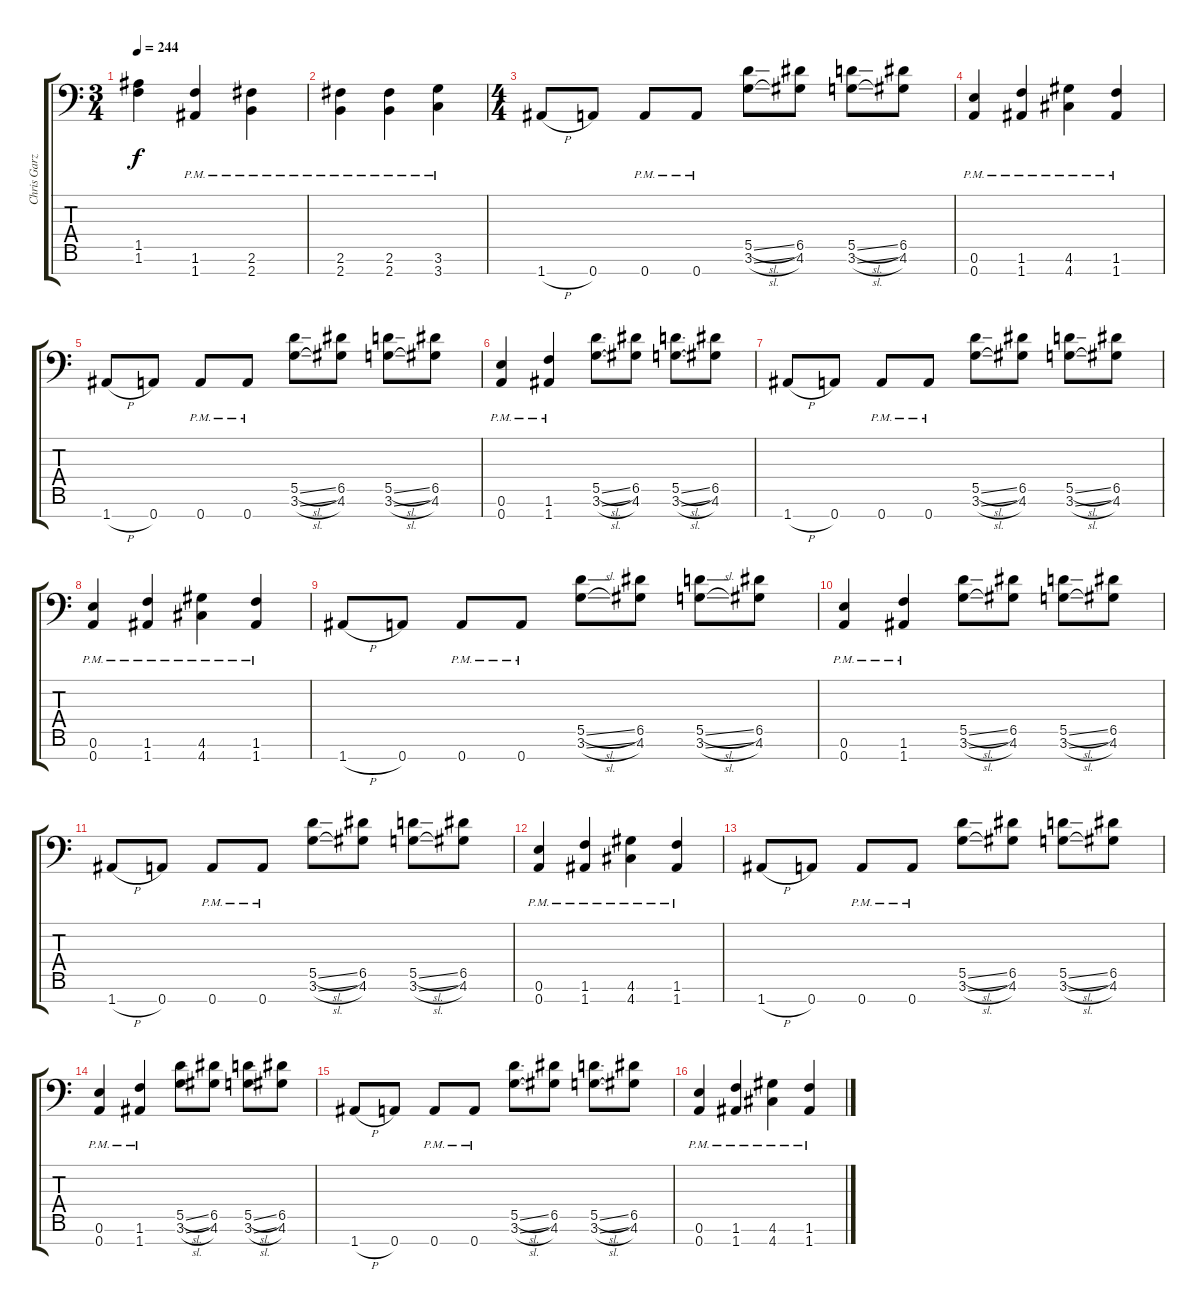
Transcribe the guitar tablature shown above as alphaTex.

\track ("Chris Garza" "Chris Garz") {instrument distortionguitar}
\staff {score tabs}
\tuning (E4 B3 G3 D3 A2 E2 A1) {hide}
\ts (3 4)
\tempo 244
\clef f4
\ks c
(1.5 1.6).4{dy f} (1.6{pm} 1.7{pm}).4 (2.6{pm} 2.7{pm}).4 |
(2.6{pm} 2.7{pm}).4 (2.6{pm} 2.7{pm}).4 (3.6{pm} 3.7{pm}).4 |
\ts (4 4)
1.7{h}.8 0.7.8 0.7{pm}.8 0.7{pm}.8 (5.5{sl} 3.6{sl}).8 (6.5 4.6).8 (5.5{sl} 3.6{sl}).8 (6.5 4.6).8 |
(0.6{pm} 0.7{pm}).4 (1.6{pm} 1.7{pm}).4 (4.6{pm} 4.7{pm}).4 (1.6{pm} 1.7{pm}).4 |
1.7{h}.8 0.7.8 0.7{pm}.8 0.7{pm}.8 (5.5{sl} 3.6{sl}).8 (6.5 4.6).8 (5.5{sl} 3.6{sl}).8 (6.5 4.6).8 |
(0.6{pm} 0.7{pm}).4 (1.6{pm} 1.7{pm}).4 (5.5{sl} 3.6{sl}).8 (6.5 4.6).8 (5.5{sl} 3.6{sl}).8 (6.5 4.6).8 |
1.7{h}.8 0.7.8 0.7{pm}.8 0.7{pm}.8 (5.5{sl} 3.6{sl}).8 (6.5 4.6).8 (5.5{sl} 3.6{sl}).8 (6.5 4.6).8 |
(0.6{pm} 0.7{pm}).4 (1.6{pm} 1.7{pm}).4 (4.6{pm} 4.7{pm}).4 (1.6{pm} 1.7{pm}).4 |
1.7{h}.8 0.7.8 0.7{pm}.8 0.7{pm}.8 (5.5{sl} 3.6{sl}).8 (6.5 4.6).8 (5.5{sl} 3.6{sl}).8 (6.5 4.6).8 |
(0.6{pm} 0.7{pm}).4 (1.6{pm} 1.7{pm}).4 (5.5{sl} 3.6{sl}).8 (6.5 4.6).8 (5.5{sl} 3.6{sl}).8 (6.5 4.6).8 |
1.7{h}.8 0.7.8 0.7{pm}.8 0.7{pm}.8 (5.5{sl} 3.6{sl}).8 (6.5 4.6).8 (5.5{sl} 3.6{sl}).8 (6.5 4.6).8 |
(0.6{pm} 0.7{pm}).4 (1.6{pm} 1.7{pm}).4 (4.6{pm} 4.7{pm}).4 (1.6{pm} 1.7{pm}).4 |
1.7{h}.8 0.7.8 0.7{pm}.8 0.7{pm}.8 (5.5{sl} 3.6{sl}).8 (6.5 4.6).8 (5.5{sl} 3.6{sl}).8 (6.5 4.6).8 |
(0.6{pm} 0.7{pm}).4 (1.6{pm} 1.7{pm}).4 (5.5{sl} 3.6{sl}).8 (6.5 4.6).8 (5.5{sl} 3.6{sl}).8 (6.5 4.6).8 |
1.7{h}.8 0.7.8 0.7{pm}.8 0.7{pm}.8 (5.5{sl} 3.6{sl}).8 (6.5 4.6).8 (5.5{sl} 3.6{sl}).8 (6.5 4.6).8 |
(0.6{pm} 0.7{pm}).4 (1.6{pm} 1.7{pm}).4 (4.6{pm} 4.7{pm}).4 (1.6{pm} 1.7{pm}).4
